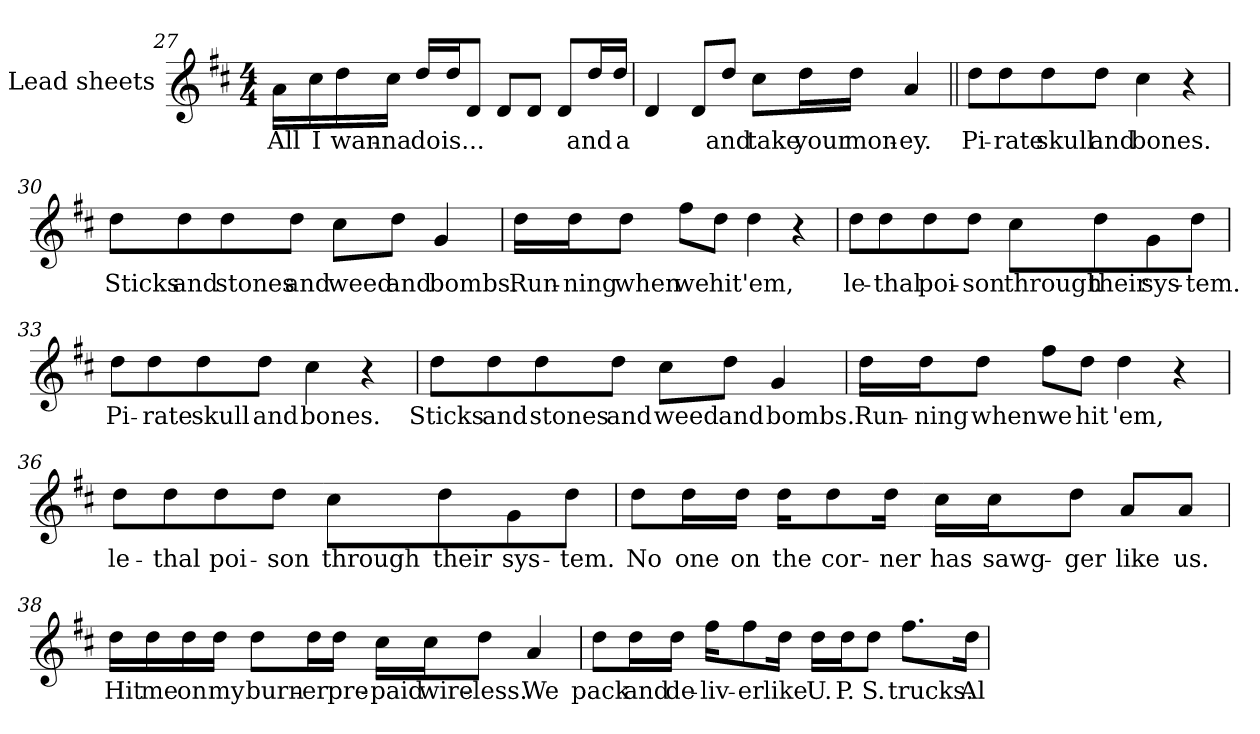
**kern	**text
*part1	*part1
*staff1	*staff1
*I"Lead sheets	*
*clefG2	*
*k[f#c#]	*
*D:	*
*M4/4	*
=27	=27
!	!LO:LY:b:color=#008000
16aLL	All
!	!LO:LY:b:color=#008000
16cc#	I
!	!LO:LY:b:color=#008000
16dd	wan-
!	!LO:LY:b:color=#008000
16cc#JJ	-na
!	!LO:LY:b:color=#008000
16ddLL	do
!	!LO:LY:b:color=#008000
16ddJ	is...
8dJ	.
8dL	.
8dJ	.
8dL	.
!	!LO:LY:b:color=#008000
16ddL	and
!	!LO:LY:b:color=#008000
16ddJJ	a
=28	=28
4d	.
8dL	.
!	!LO:LY:b:color=#008000
8ddJ	and
!	!LO:LY:b:color=#008000
8cc#L	take
!	!LO:LY:b:color=#008000
16ddL	your
!	!LO:LY:b:color=#008000
16ddJJ	mon-
!	!LO:LY:b:color=#008000
4a	-ey.
!!LO:PB:g=z
=29||	=29||
!	!LO:LY:b:color=#008000
8ddL	Pi-
!	!LO:LY:b:color=#008000
8dd	-rate
!	!LO:LY:b:color=#008000
8dd	skull
!	!LO:LY:b:color=#008000
8ddJ	and
!	!LO:LY:b:color=#008000
4cc#	bones.
4r	.
=30	=30
!	!LO:LY:b:color=#008000
8ddL	Sticks
!	!LO:LY:b:color=#008000
8dd	and
!	!LO:LY:b:color=#008000
8dd	stones
!	!LO:LY:b:color=#008000
8ddJ	and
!	!LO:LY:b:color=#008000
8cc#L	weed
!	!LO:LY:b:color=#008000
8ddJ	and
!	!LO:LY:b:color=#008000
4g	bombs.
=31	=31
!	!LO:LY:b:color=#008000
16ddLL	Run-
!	!LO:LY:b:color=#008000
16ddJ	-ning
!	!LO:LY:b:color=#008000
8ddJ	when
!	!LO:LY:b:color=#008000
8ff#L	we
!	!LO:LY:b:color=#008000
8ddJ	hit
!	!LO:LY:b:color=#008000
4dd	'em,
4r	.
=32	=32
!	!LO:LY:b:color=#008000
8ddL	le-
!	!LO:LY:b:color=#008000
8dd	-thal
!	!LO:LY:b:color=#008000
8dd	poi-
!	!LO:LY:b:color=#008000
8ddJ	-son
!	!LO:LY:b:color=#008000
8cc#L	through
!	!LO:LY:b:color=#008000
8dd	their
!	!LO:LY:b:color=#008000
8g	sys-
!	!LO:LY:b:color=#008000
8ddJ	-tem.
=33	=33
!	!LO:LY:b:color=#008000
8ddL	Pi-
!	!LO:LY:b:color=#008000
8dd	-rate
!	!LO:LY:b:color=#008000
8dd	skull
!	!LO:LY:b:color=#008000
8ddJ	and
!	!LO:LY:b:color=#008000
4cc#	bones.
4r	.
=34	=34
!	!LO:LY:b:color=#008000
8ddL	Sticks
!	!LO:LY:b:color=#008000
8dd	and
!	!LO:LY:b:color=#008000
8dd	stones
!	!LO:LY:b:color=#008000
8ddJ	and
!	!LO:LY:b:color=#008000
8cc#L	weed
!	!LO:LY:b:color=#008000
8ddJ	and
!	!LO:LY:b:color=#008000
4g	bombs.
!!LO:LB:g=z
=35	=35
!	!LO:LY:b:color=#008000
16ddLL	Run-
!	!LO:LY:b:color=#008000
16ddJ	-ning
!	!LO:LY:b:color=#008000
8ddJ	when
!	!LO:LY:b:color=#008000
8ff#L	we
!	!LO:LY:b:color=#008000
8ddJ	hit
!	!LO:LY:b:color=#008000
4dd	'em,
4r	.
=36	=36
!	!LO:LY:b:color=#008000
8ddL	le-
!	!LO:LY:b:color=#008000
8dd	-thal
!	!LO:LY:b:color=#008000
8dd	poi-
!	!LO:LY:b:color=#008000
8ddJ	-son
!	!LO:LY:b:color=#008000
8cc#L	through
!	!LO:LY:b:color=#008000
8dd	their
!	!LO:LY:b:color=#008000
8g	sys-
!	!LO:LY:b:color=#008000
8ddJ	-tem.
=37	=37
!	!LO:LY:b:color=#008000
8ddL	No
!	!LO:LY:b:color=#008000
16ddL	one
!	!LO:LY:b:color=#008000
16ddJJ	on
!	!LO:LY:b:color=#008000
16ddKL	the
!	!LO:LY:b:color=#008000
8dd	cor-
!	!LO:LY:b:color=#008000
16ddJk	-ner
!	!LO:LY:b:color=#008000
16cc#LL	has
!	!LO:LY:b:color=#008000
16cc#J	sawg-
!	!LO:LY:b:color=#008000
8ddJ	-ger
!	!LO:LY:b:color=#008000
8aL	like
!	!LO:LY:b:color=#008000
8aJ	us.
=38	=38
!	!LO:LY:b:color=#008000
16ddLL	Hit
!	!LO:LY:b:color=#008000
16dd	me
!	!LO:LY:b:color=#008000
16dd	on
!	!LO:LY:b:color=#008000
16ddJJ	my
!	!LO:LY:b:color=#008000
8ddL	burn-
!	!LO:LY:b:color=#008000
16ddL	-er
!	!LO:LY:b:color=#008000
16ddJJ	pre-
!	!LO:LY:b:color=#008000
16cc#LL	-paid
!	!LO:LY:b:color=#008000
16cc#J	wire-
!	!LO:LY:b:color=#008000
8ddJ	-less.
!	!LO:LY:b:color=#008000
4a	We
=39	=39
!	!LO:LY:b:color=#008000
8ddL	pack
!	!LO:LY:b:color=#008000
16ddL	and
!	!LO:LY:b:color=#008000
16ddJJ	de-
!	!LO:LY:b:color=#008000
16ff#KL	-liv-
!	!LO:LY:b:color=#008000
8ff#	-er
!	!LO:LY:b:color=#008000
16ddJk	like
!	!LO:LY:b:color=#008000
16ddLL	U.
!	!LO:LY:b:color=#008000
16ddJ	P.
!	!LO:LY:b:color=#008000
8ddJ	S.
!	!LO:LY:b:color=#008000
8.ff#L	trucks.
!	!LO:LY:b:color=#008000
16ddJk	Al-
=	=
*-	*-
